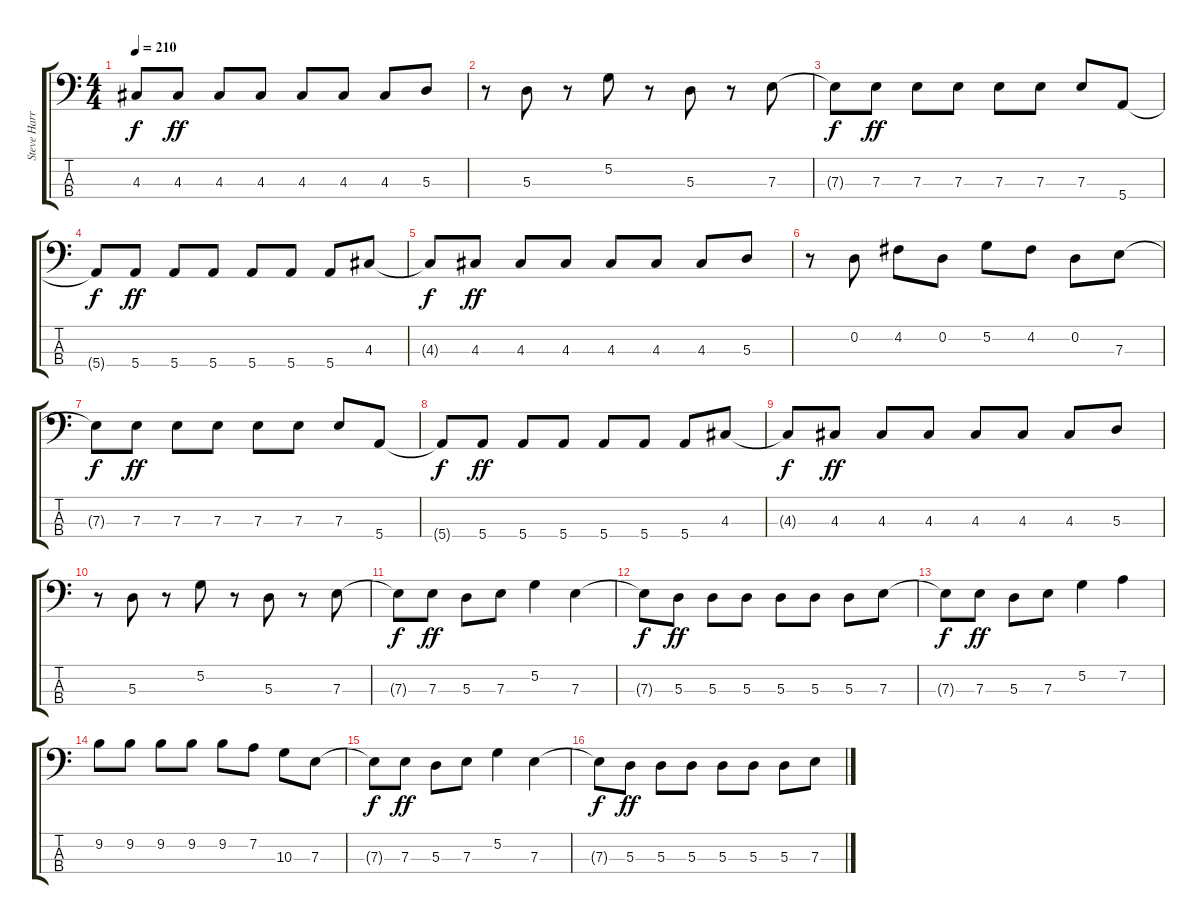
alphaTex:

\track ("Steve Harris" "Steve Harr") {instrument electricbassfinger}
\staff {score tabs}
\tuning (G2 D2 A1 E1) {hide}
\ts (4 4)
\tempo 210
\clef f4
\ks c
4.3{t}.8{dy f} 4.3.8{dy ff} 4.3.8 4.3.8 4.3.8 4.3.8 4.3.8 5.3.8 |
r.8 5.3.8 r.8 5.2.8 r.8 5.3.8 r.8 7.3.8 |
7.3{t}.8{dy f} 7.3.8{dy ff} 7.3.8 7.3.8 7.3.8 7.3.8 7.3.8 5.4.8 |
5.4{t}.8{dy f} 5.4.8{dy ff} 5.4.8 5.4.8 5.4.8 5.4.8 5.4.8 4.3.8 |
4.3{t}.8{dy f} 4.3.8{dy ff} 4.3.8 4.3.8 4.3.8 4.3.8 4.3.8 5.3.8 |
r.8 0.2.8 4.2.8 0.2.8 5.2.8 4.2.8 0.2.8 7.3.8 |
7.3{t}.8{dy f} 7.3.8{dy ff} 7.3.8 7.3.8 7.3.8 7.3.8 7.3.8 5.4.8 |
5.4{t}.8{dy f} 5.4.8{dy ff} 5.4.8 5.4.8 5.4.8 5.4.8 5.4.8 4.3.8 |
4.3{t}.8{dy f} 4.3.8{dy ff} 4.3.8 4.3.8 4.3.8 4.3.8 4.3.8 5.3.8 |
r.8 5.3.8 r.8 5.2.8 r.8 5.3.8 r.8 7.3.8 |
7.3{t}.8{dy f} 7.3.8{dy ff} 5.3.8 7.3.8 5.2.4 7.3.4 |
7.3{t}.8{dy f} 5.3.8{dy ff} 5.3.8 5.3.8 5.3.8 5.3.8 5.3.8 7.3.8 |
7.3{t}.8{dy f} 7.3.8{dy ff} 5.3.8 7.3.8 5.2.4 7.2.4 |
9.2.8 9.2.8 9.2.8 9.2.8 9.2.8 7.2.8 10.3.8 7.3.8 |
7.3{t}.8{dy f} 7.3.8{dy ff} 5.3.8 7.3.8 5.2.4 7.3.4 |
7.3{t}.8{dy f} 5.3.8{dy ff} 5.3.8 5.3.8 5.3.8 5.3.8 5.3.8 7.3.8
